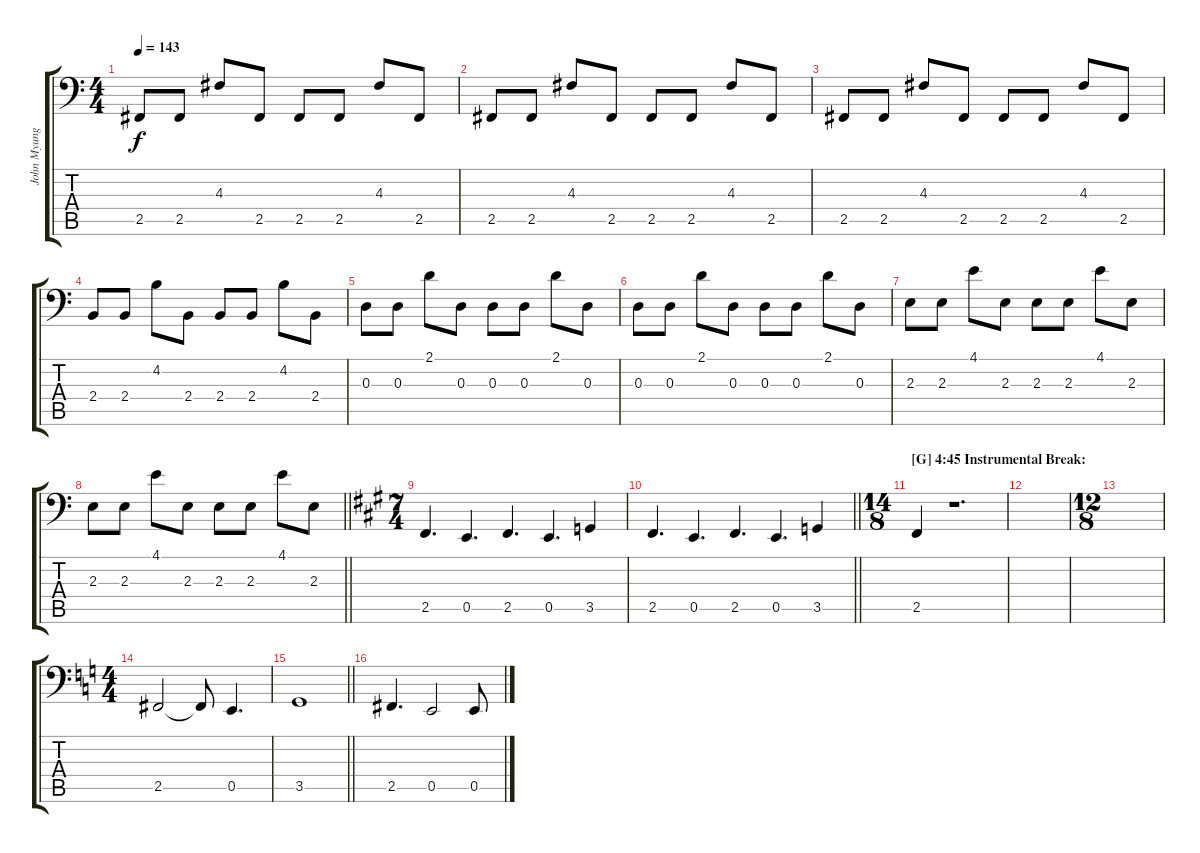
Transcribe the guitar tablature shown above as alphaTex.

\track ("John Myung - Bass" "John Myung") {instrument electricbassfinger}
\staff {score tabs}
\tuning (C3 G2 D2 A1 E1 B0) {hide}
\ts (4 4)
\tempo 143
\clef f4
\ks c
2.5.8{dy f} 2.5.8 4.3.8 2.5.8 2.5.8 2.5.8 4.3.8 2.5.8 |
2.5.8 2.5.8 4.3.8 2.5.8 2.5.8 2.5.8 4.3.8 2.5.8 |
2.5.8 2.5.8 4.3.8 2.5.8 2.5.8 2.5.8 4.3.8 2.5.8 |
2.4.8 2.4.8 4.2.8 2.4.8 2.4.8 2.4.8 4.2.8 2.4.8 |
0.3.8 0.3.8 2.1.8 0.3.8 0.3.8 0.3.8 2.1.8 0.3.8 |
0.3.8 0.3.8 2.1.8 0.3.8 0.3.8 0.3.8 2.1.8 0.3.8 |
2.3.8 2.3.8 4.1.8 2.3.8 2.3.8 2.3.8 4.1.8 2.3.8 |
\barLineRight lightlight
2.3.8 2.3.8 4.1.8 2.3.8 2.3.8 2.3.8 4.1.8 2.3.8 |
\ts (7 4)
\ks a
2.5.4{d} 0.5.4{d} 2.5.4{d} 0.5.4{d} 3.5.4 |
\barLineRight lightlight
2.5.4{d} 0.5.4{d} 2.5.4{d} 0.5.4{d} 3.5.4 |
\ts (14 8)
\section ("" "[G] 4:45 Instrumental Break:")
2.5.4 r.1{d} |
|
\ts (12 8)
|
\ts (4 4)
\ks c
2.5.2 2.5{t}.8 0.5.4{d} |
\barLineRight lightlight
3.5.1 |
2.5.4{d} 0.5.2 0.5.8
